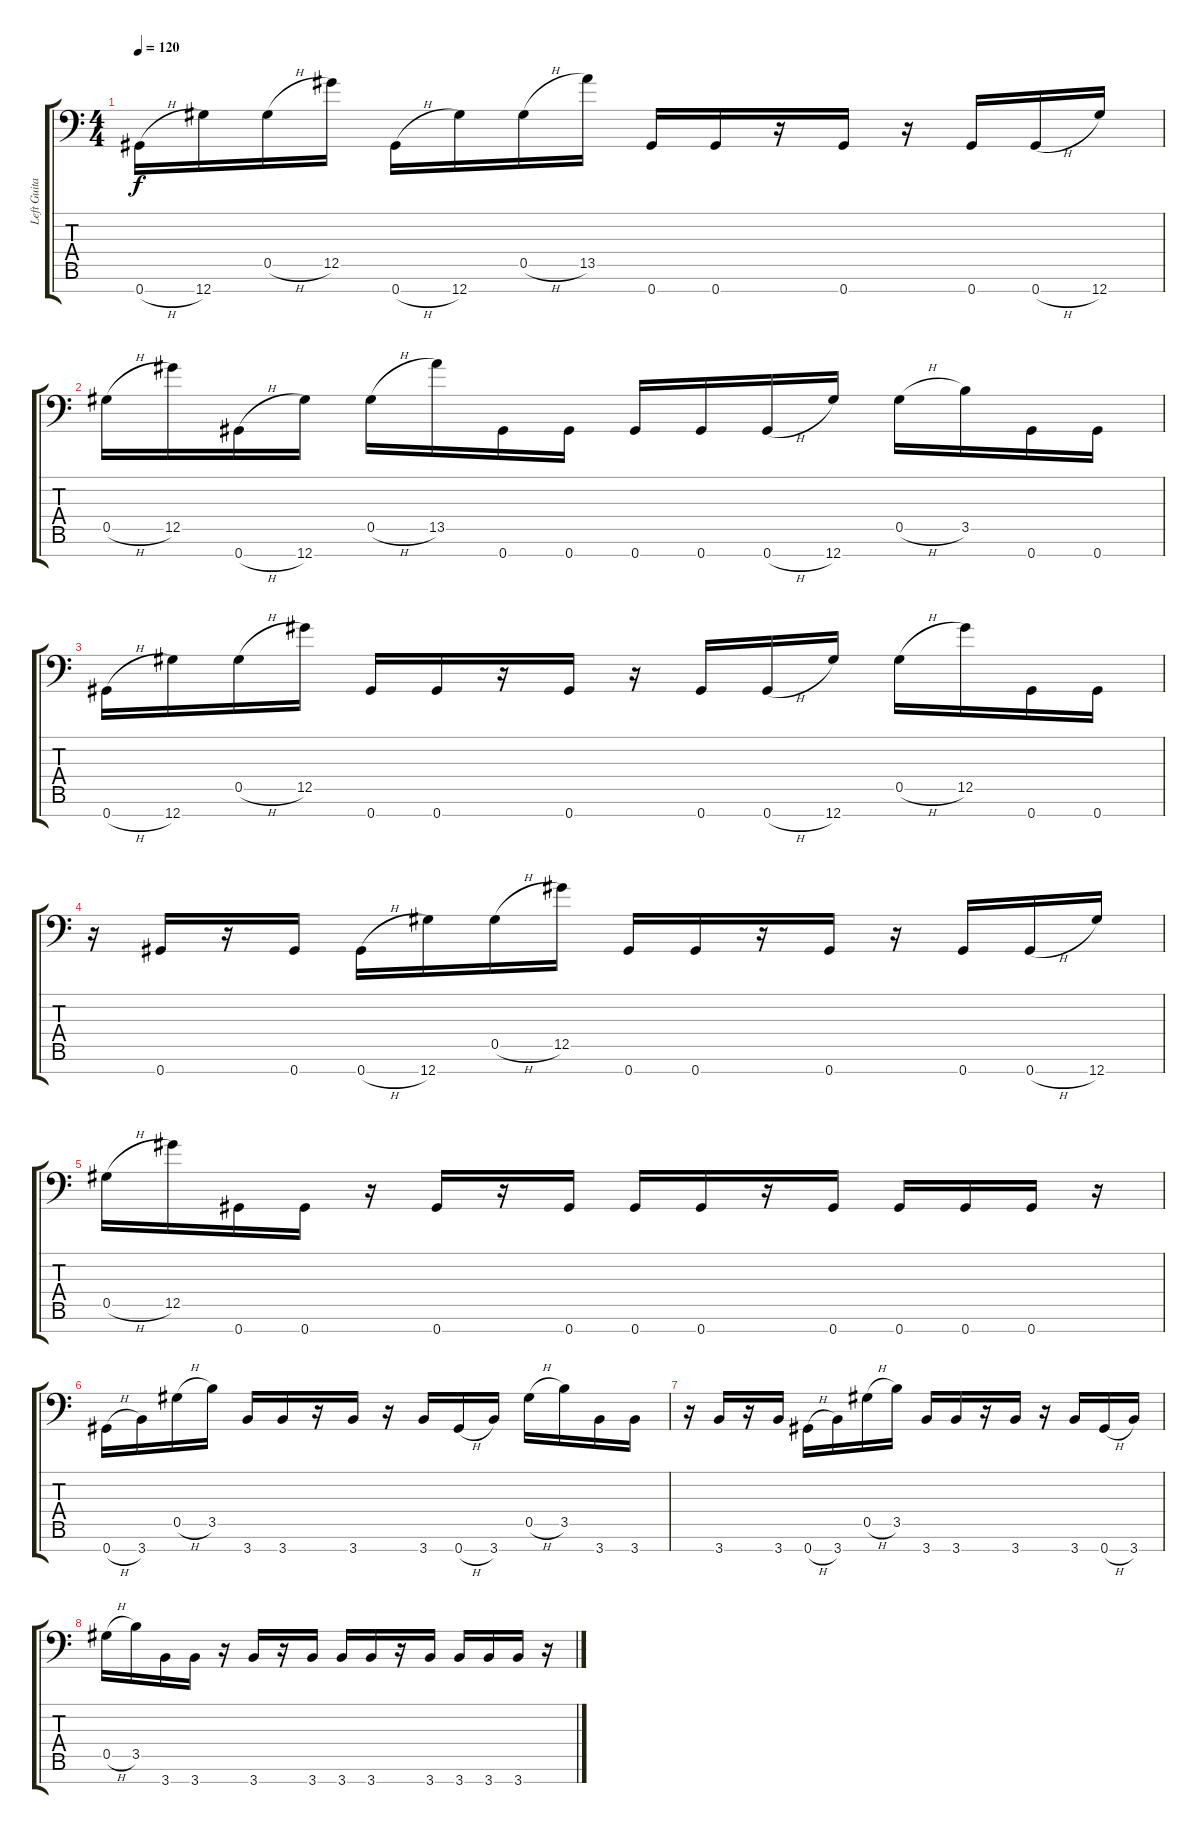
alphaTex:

\track ("Left Guitar" "Left Guita") {instrument overdrivenguitar}
\staff {score tabs}
\tuning (Eb4 Bb3 Gb3 Db3 Ab2 Eb2 Ab1) {hide}
\ts (4 4)
\tempo 120
\clef f4
\ks c
0.7{h}.16{dy f} 12.7.16 0.5{h}.16 12.5.16 0.7{h}.16 12.7.16 0.5{h}.16 13.5.16 0.7.16 0.7.16 r.16 0.7.16 r.16 0.7.16 0.7{h}.16 12.7.16 |
0.5{h}.16 12.5.16 0.7{h}.16 12.7.16 0.5{h}.16 13.5.16 0.7.16 0.7.16 0.7.16 0.7.16 0.7{h}.16 12.7.16 0.5{h}.16 3.5.16 0.7.16 0.7.16 |
0.7{h}.16 12.7.16 0.5{h}.16 12.5.16 0.7.16 0.7.16 r.16 0.7.16 r.16 0.7.16 0.7{h}.16 12.7.16 0.5{h}.16 12.5.16 0.7.16 0.7.16 |
r.16 0.7.16 r.16 0.7.16 0.7{h}.16 12.7.16 0.5{h}.16 12.5.16 0.7.16 0.7.16 r.16 0.7.16 r.16 0.7.16 0.7{h}.16 12.7.16 |
0.5{h}.16 12.5.16 0.7.16 0.7.16 r.16 0.7.16 r.16 0.7.16 0.7.16 0.7.16 r.16 0.7.16 0.7.16 0.7.16 0.7.16 r.16 |
0.7{h}.16 3.7.16 0.5{h}.16 3.5.16 3.7.16 3.7.16 r.16 3.7.16 r.16 3.7.16 0.7{h}.16 3.7.16 0.5{h}.16 3.5.16 3.7.16 3.7.16 |
r.16 3.7.16 r.16 3.7.16 0.7{h}.16 3.7.16 0.5{h}.16 3.5.16 3.7.16 3.7.16 r.16 3.7.16 r.16 3.7.16 0.7{h}.16 3.7.16 |
0.5{h}.16 3.5.16 3.7.16 3.7.16 r.16 3.7.16 r.16 3.7.16 3.7.16 3.7.16 r.16 3.7.16 3.7.16 3.7.16 3.7.16 r.16
